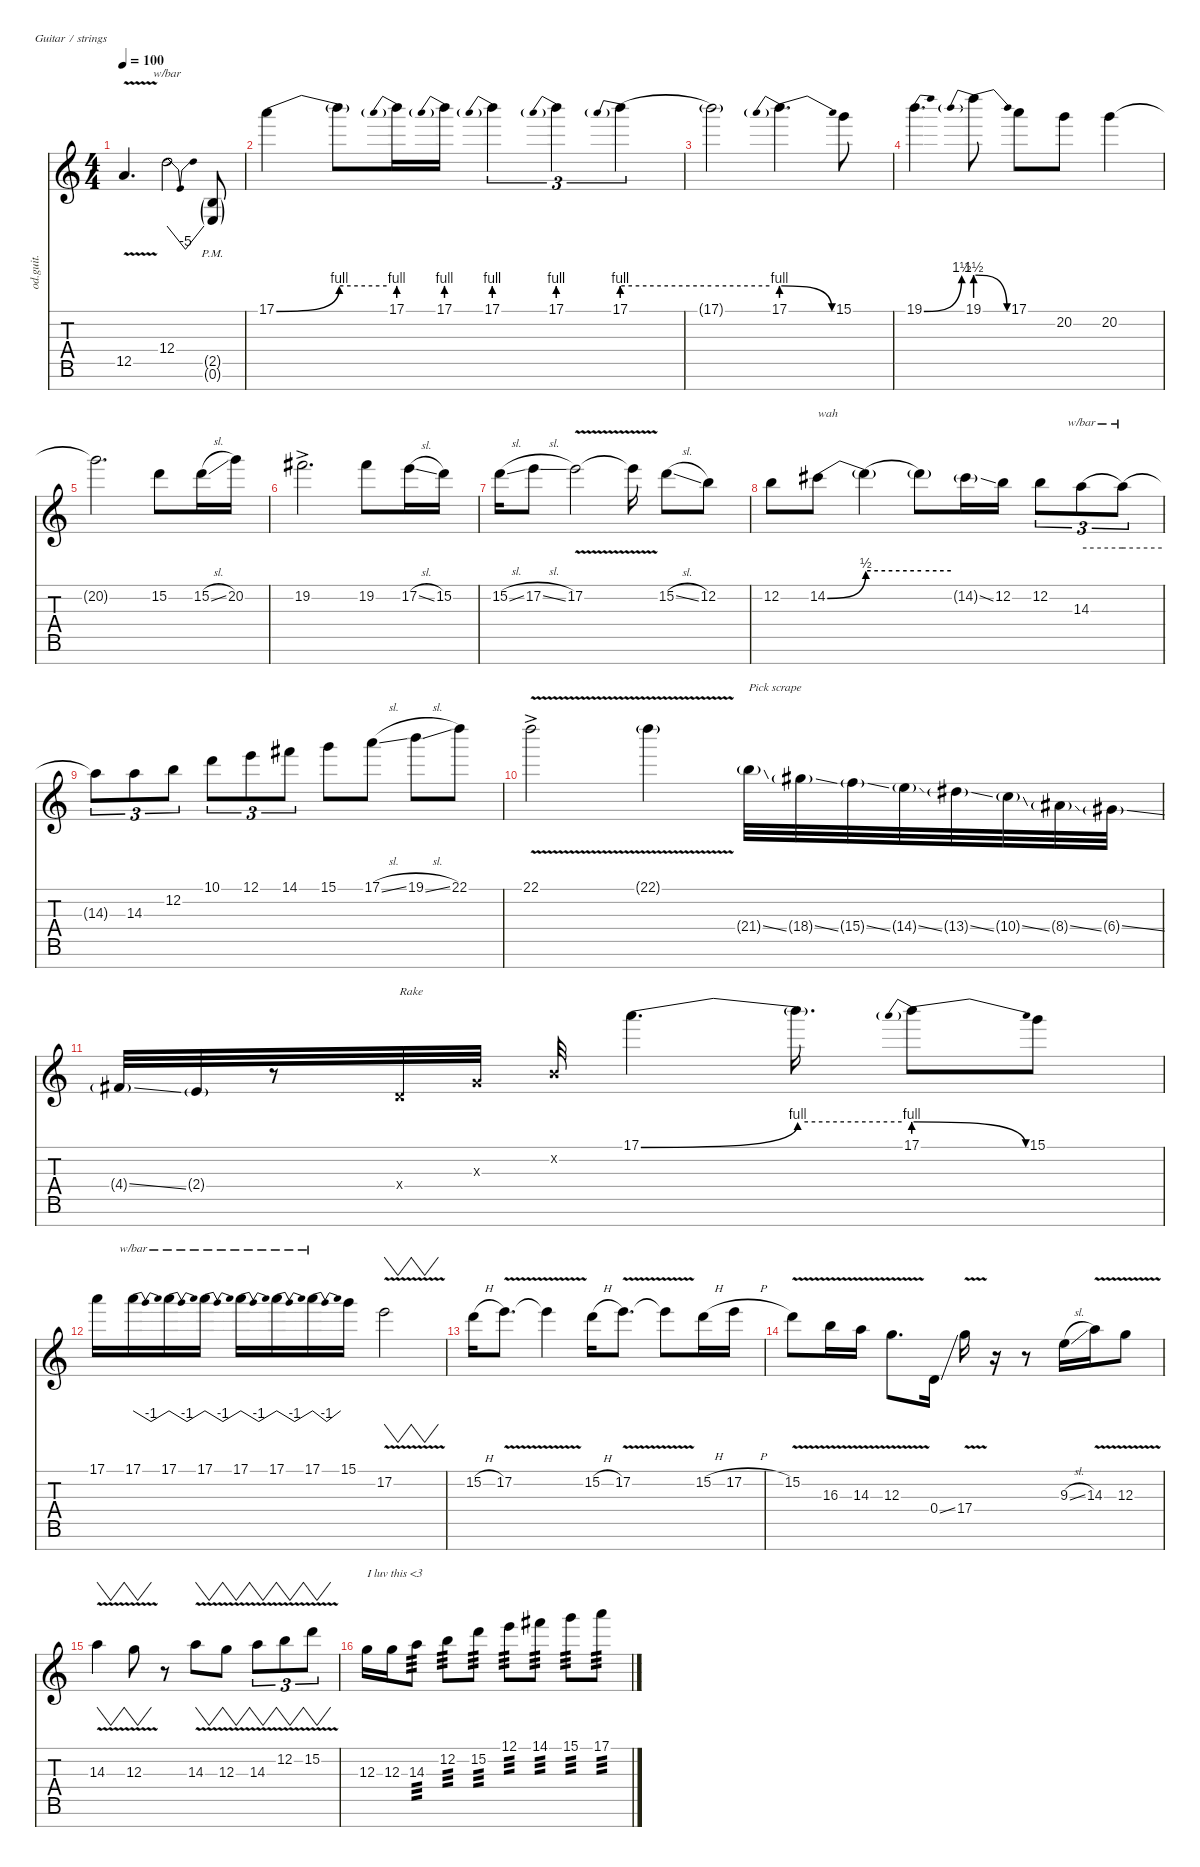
\defaultSystemsLayout 4
\hideDynamics
\bracketExtendMode nobrackets
\otherSystemsTrackNameOrientation horizontal
\track ("Vai" "od.guit.") {instrument overdrivenguitar}
\staff {score tabs}
\tuning (E4 B3 G3 D3 A2 E2 B1)
\ts (4 4)
\tempo 100
\clef g2
\ks c
12.5{v}.4{d dy f beam Up} 12.4.2{tbe (dip default 0 0 30 -20 60 0) beam Down} (2.5{g pm} 0.6{g pm}).8{dy mf beam Up} |
17.1{be (bend 0 0 60 4)}.4{dy fff beam Down} 17.1{be (hold 0 4 60 4) t}.8{dy f beam Down} 17.1{be (prebend 0 4 60 4)}.16{dy fff beam Down} 17.1{be (prebend 0 4 60 4)}.16{beam Down} 17.1{be (prebend 0 4 60 4)}.4{tu (3 2) beam Down} 17.1{be (prebend 0 4 60 4)}.4{tu (3 2) beam Down} 17.1{be (prebend 0 4 60 4)}.4{tu (3 2) beam Down} |
17.1{be (hold 0 4 60 4) t}.2{dy f beam Down} 17.1{be (prebendrelease 0 4 39.999998399999996 0)}.4{d dy ff beam Down} 15.1.8{dy f beam Down} |
19.1{be (bend 0 0 15 6)}.4{d beam Down} 19.1{be (prebendrelease 0 6 39.999998399999996 0)}.8{beam Down} 17.1.8{beam Down} 20.2.8{beam Down} 20.2.4{beam Down} |
20.2{t}.2{d beam Down} 15.2.8{beam Down} 15.2{sl}.16{beam Down} 20.2.16{beam Down} |
19.2{ac acc #}.2{d dy ff beam Down} 19.2{acc #}.8{dy f beam Down} 17.2{sl}.16{beam Down} 15.2.16{beam Down} |
15.2{sl}.16{beam Down} 17.2{sl}.8{beam Down} 17.2{v}.2{beam Down} 17.2{v t}.16{beam Down} 15.2{sl}.8{beam Down} 12.2.8{beam Down} |
12.2.8{dy fff beam Down} 14.2{be (bend 0 0 60 2) acc #}.8{txt "wah" beam Down} 14.2{be (hold 0 2 60 2) t}.4{dy f beam Down} 14.2{be (hold 0 2 60 2) t}.8{beam Down} 14.2{ss g acc #}.16{dy ff beam Down} 12.2.16{dy fff beam Down} 12.2.8{tu (3 2) beam Down} 14.3.8{tu (3 2) tbe (hold default 0 0 60 0) beam Down} 14.3{t}.8{tu (3 2) tbe (hold default 0 0 60 0) dy f beam Down} |
14.3{t}.8{tu (3 2) beam Down} 14.3.8{tu (3 2) beam Down} 12.2.8{tu (3 2) beam Down} 10.1.8{tu (3 2) beam Down} 12.1.8{tu (3 2) beam Down} 14.1{acc #}.8{tu (3 2) beam Down} 15.1.8{beam Down} 17.1{sl}.8{beam Down} 19.1{sl}.8{beam Down} 22.1.8{beam Down} |
22.1{v ac}.2{dy ff beam Down} 22.1{v g}.4{dy mf beam Down} 21.4{ss g}.32{txt "Pick scrape" beam Down} 18.4{ss g acc #}.32{beam Down} 15.4{ss g}.32{beam Down} 14.4{ss g}.32{beam Down} 13.4{ss g acc #}.32{beam Down} 10.4{ss g}.32{beam Down} 8.4{ss g acc #}.32{beam Down} 6.4{ss g acc #}.32{beam Down} |
4.4{ss g acc #}.32{beam Up} 2.4{g}.32{beam Up} r.8{beam Up} 0.4{x}.32{txt "Rake" dy f beam Up} 0.3{x}.32{beam Up} 0.2{x}.32{beam Up} 17.1{be (bend 0 0 60 4)}.4{d beam Down} 17.1{be (hold 0 4 60 4) t}.16{d beam Down} 17.1{be (prebendrelease 0 4 39.999998399999996 0)}.8{beam Down} 15.1.8{beam Down} |
17.1.16{beam Down} 17.1.16{tbe (dip default 0 0 30 -4 60 0) beam Down} 17.1.16{tbe (dip default 0 0 30 -4 60 0) beam Down} 17.1.16{tbe (dip default 0 0 30 -4 60 0) beam Down} 17.1.16{tbe (dip default 0 0 30 -4 60 0) beam Down} 17.1.16{tbe (dip default 0 0 30 -4 60 0) beam Down} 17.1.16{tbe (dip default 0 0 30 -4 60 0) beam Down} 15.1.16{beam Down} 17.2{v}.2{vw beam Down} |
15.2{h}.16{beam Down} 17.2{v}.8{d beam Down} 17.2{v t}.4{beam Down} 15.2{h}.16{beam Down} 17.2{v}.8{d beam Down} 17.2{v t}.8{beam Down} 15.2{h}.16{beam Down} 17.2{h}.16{beam Down} |
15.2{v}.8{beam Down} 16.3{v}.16{beam Down} 14.3{v}.16{beam Down} 12.3{v}.8{d beam Down} 0.4{ss}.16{beam Down} 17.4{v}.16{beam Down} r.16{beam Down} r.8{beam Down} 9.3{sl}.16{beam Down} 14.3{v}.16{beam Down} 12.3{v}.8{beam Down} |
14.3{v}.4{vw beam Down} 12.3{v}.8{vw beam Down} r.8{beam Down} 14.3{v}.8{vw beam Down} 12.3{v}.8{vw beam Down} 14.3{v}.8{vw tu (3 2) beam Down} 12.2{v}.8{vw tu (3 2) beam Down} 15.2{v}.8{vw tu (3 2) beam Down} |
12.3.16{txt "I luv this <3" beam Down} 12.3.16{beam Down} 14.3.8{tp 3 beam Down} 12.2.8{tp 3 beam Down} 15.2.8{tp 3 beam Down} 12.1.8{tp 3 beam Down} 14.1{acc #}.8{tp 3 beam Down} 15.1.8{tp 3 beam Down} 17.1.8{tp 3 beam Down}
